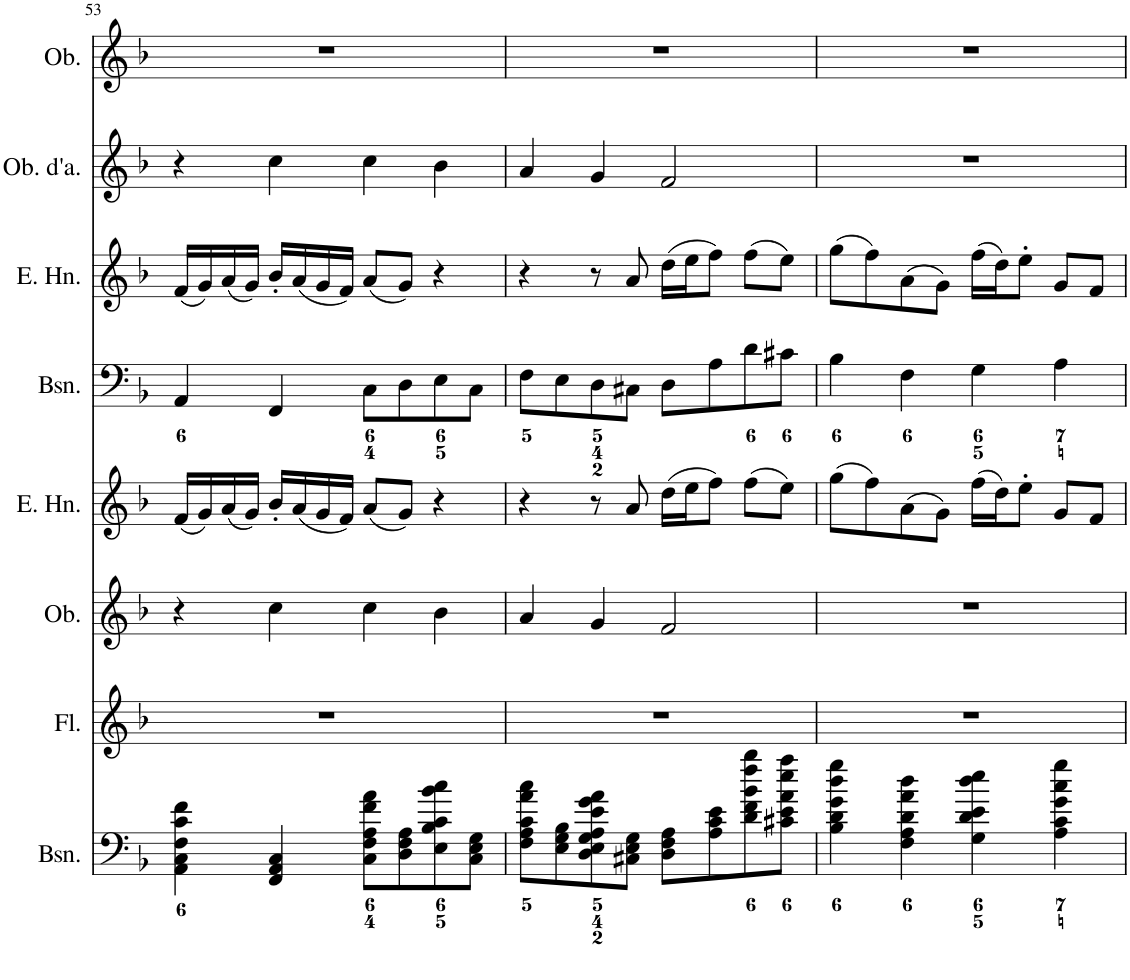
**kern	**kern	**kern	**kern	**kern	**kern	**kern	**kern
*part8	*part7	*part6	*part5	*part4	*part3	*part2	*part1
*staff8	*staff7	*staff6	*staff5	*staff4	*staff3	*staff2	*staff1
*I"Bassoon	*I"Flute	*I"Oboe	*I"English Horn	*I"Bassoon	*I"English Horn	*I"Oboe d'amore	*I"Oboe
*I'Bsn.	*I'Fl.	*I'Ob.	*I'E. Hn.	*I'Bsn.	*I'E. Hn.	*I'Ob. d'a.	*I'Ob.
!!LO:PB:g=z
*clefF4	*clefG2	*clefG2	*clefG2	*clefF4	*clefG2	*clefG2	*clefG2
*	*	*	*ITrd4c7	*	*ITrd4c7	*	*
*k[b-]	*k[b-]	*k[b-]	*k[b-]	*k[b-]	*k[b-]	*k[b-]	*k[b-]
*M4/4	*M4/4	*M4/4	*M4/4	*M4/4	*M4/4	*M4/4	*M4/4
*met(c)	*met(c)	*met(c)	*met(c)	*met(c)	*met(c)	*met(c)	*met(c)
=53	=53	=53	=53	=53	=53	=53	=53
4AA\ 4C\ 4F\ 4c\ 4f\	1r	4r	(16f/LL	4AA/	(16f/LL	4r	1r
.	.	.	16g/)	.	16g/)	.	.
.	.	.	(16a/	.	(16a/	.	.
.	.	.	16g/JJ)	.	16g/JJ)	.	.
4FF/ 4AA/ 4C/	.	4cc\	16b-'/LL	4FF/	16b-'/LL	4cc\	.
.	.	.	(16a/	.	(16a/	.	.
.	.	.	16g/	.	16g/	.	.
.	.	.	16f/JJ)	.	16f/JJ)	.	.
8C\ 8F\ 8A\ 8f\ 8a\L	.	4cc\	(8a/L	8C\L	(8a/L	4cc\	.
8D\ 8F\ 8A\	.	.	8g/J)	8D\	8g/J)	.	.
8E\ 8B-\ 8c\ 8b-\ 8cc\	.	4b-\	4r	8E\	4r	4b-\	.
8C\ 8E\ 8G\J	.	.	.	8C\J	.	.	.
=54	=54	=54	=54	=54	=54	=54	=54
8F\ 8A\ 8c\ 8a\ 8cc\L	1r	4a/	4r	8F\L	4r	4a/	1r
8E\ 8G\ 8B-\	.	.	.	8E\	.	.	.
8D\ 8E\ 8G\ 8A\ 8e\ 8g\ 8a\	.	4g/	8r	8D\	8r	4g/	.
8C#X\ 8E\ 8G\J	.	.	8a/	8C#X\J	8a/	.	.
8D\ 8F\ 8A\L	.	2f/	(16dd\LL	8D\L	(16dd\LL	2f/	.
.	.	.	16ee\J	.	16ee\J	.	.
8A\ 8c\ 8e\	.	.	8ff\J)	8A\	8ff\J)	.	.
8d\ 8f\ 8b-\ 8ff\ 8bb-\	.	.	(8ff\L	8d\	(8ff\L	.	.
8c#X\ 8e\ 8a\ 8ee\ 8aa\J	.	.	8ee\J)	8c#X\J	8ee\J)	.	.
=55	=55	=55	=55	=55	=55	=55	=55
4B-\ 4d\ 4g\ 4dd\ 4gg\	1r	1r	(8gg\L	4B-\	(8gg\L	1r	1r
.	.	.	8ff\)	.	8ff\)	.	.
4F\ 4A\ 4d\ 4a\ 4dd\	.	.	(8a\	4F\	(8a\	.	.
.	.	.	8g\J)	.	8g\J)	.	.
4G\ 4d\ 4e\ 4dd\ 4ee\	.	.	(16ff\LL	4G\	(16ff\LL	.	.
.	.	.	16dd\J)	.	16dd\J)	.	.
.	.	.	8ee'\J	.	8ee'\J	.	.
4A\ 4c\ 4g\ 4cc\ 4gg\	.	.	8g/L	4A\	8g/L	.	.
.	.	.	8f/J	.	8f/J	.	.
=	=	=	=	=	=	=	=
*-	*-	*-	*-	*-	*-	*-	*-
